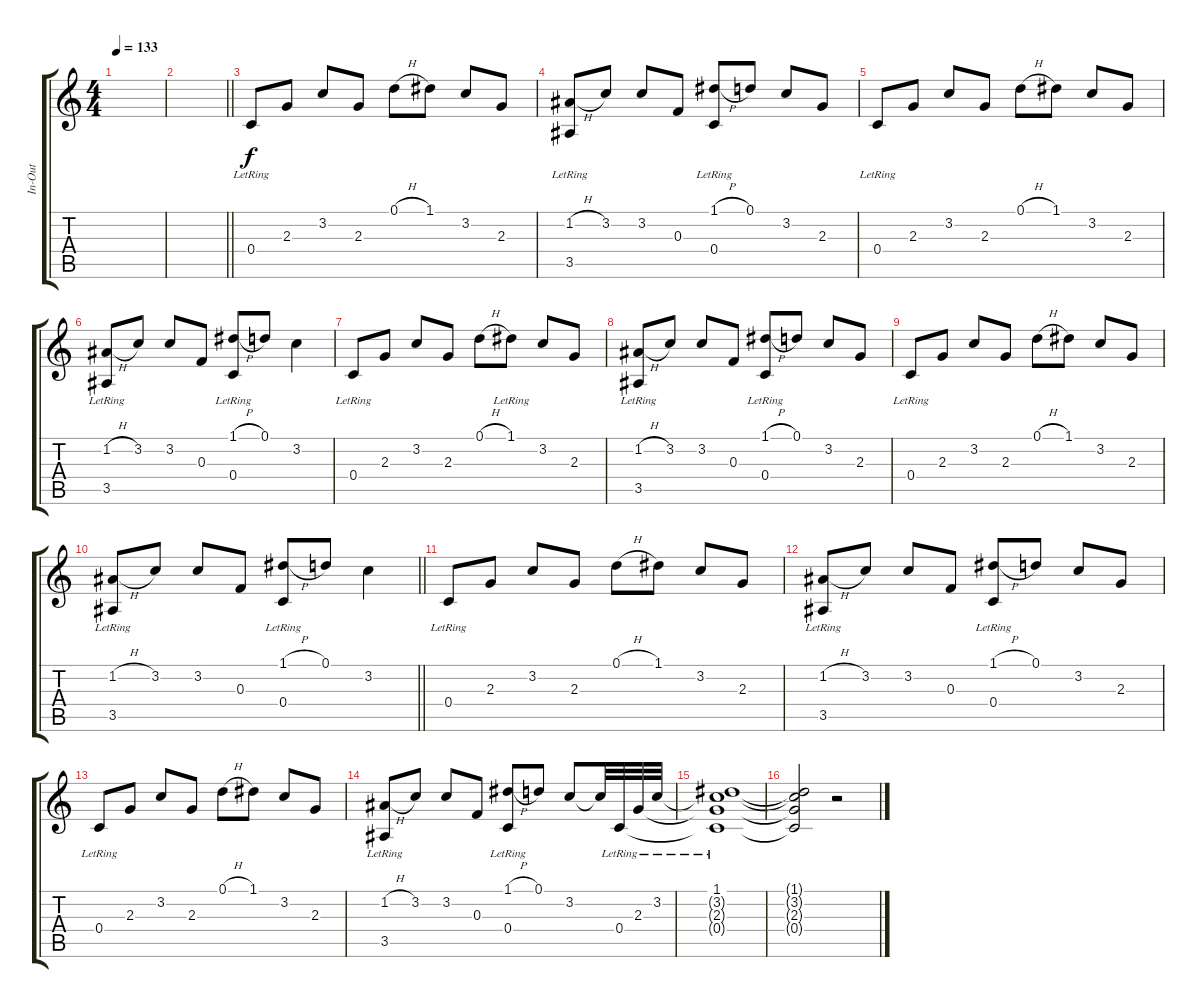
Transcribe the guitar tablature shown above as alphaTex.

\track ("In-Out" "In-Out") {instrument acousticguitarsteel}
\staff {score tabs}
\tuning (D4 A3 F3 C3 G2 D2) {hide}
\ts (4 4)
\tempo 133
\clef g2
\ks c
|
\barLineRight lightlight
|
0.4{lr}.8 2.3.8 3.2.8 2.3.8 0.1{h}.8 1.1.8 3.2.8 2.3.8 |
(1.2{h} 3.5{lr}).8 3.2.8 3.2.8 0.3.8 (1.1{h} 0.4{lr}).8 0.1.8 3.2.8 2.3.8 |
0.4{lr}.8 2.3.8 3.2.8 2.3.8 0.1{h}.8 1.1.8 3.2.8 2.3.8 |
(1.2{h} 3.5{lr}).8 3.2.8 3.2.8 0.3.8 (1.1{h} 0.4{lr}).8 0.1.8 3.2.4 |
0.4{lr}.8 2.3.8 3.2.8 2.3.8 0.1{h}.8 1.1{lr}.8 3.2.8 2.3.8 |
(1.2{h} 3.5{lr}).8 3.2.8 3.2.8 0.3.8 (1.1{h} 0.4{lr}).8 0.1.8 3.2.8 2.3.8 |
0.4{lr}.8 2.3.8 3.2.8 2.3.8 0.1{h}.8 1.1.8 3.2.8 2.3.8 |
\barLineRight lightlight
(1.2{h} 3.5{lr}).8 3.2.8 3.2.8 0.3.8 (1.1{h} 0.4{lr}).8 0.1.8 3.2.4 |
0.4{lr}.8 2.3.8 3.2.8 2.3.8 0.1{h}.8 1.1.8 3.2.8 2.3.8 |
(1.2{h} 3.5{lr}).8 3.2.8 3.2.8 0.3.8 (1.1{h} 0.4{lr}).8 0.1.8 3.2.8 2.3.8 |
0.4{lr}.8 2.3.8 3.2.8 2.3.8 0.1{h}.8 1.1.8 3.2.8 2.3.8 |
(1.2{h} 3.5{lr}).8 3.2.8 3.2.8 0.3.8 (1.1{h} 0.4{lr}).8 0.1.8 3.2.8 3.2{t}.32 0.4{lr}.32 2.3{lr}.32 3.2{lr}.32 |
(1.1{lr} 3.2{t} 2.3{t} 0.4{t}).1 |
(1.1{t} 3.2{t} 2.3{t} 0.4{t}).2 r.2
